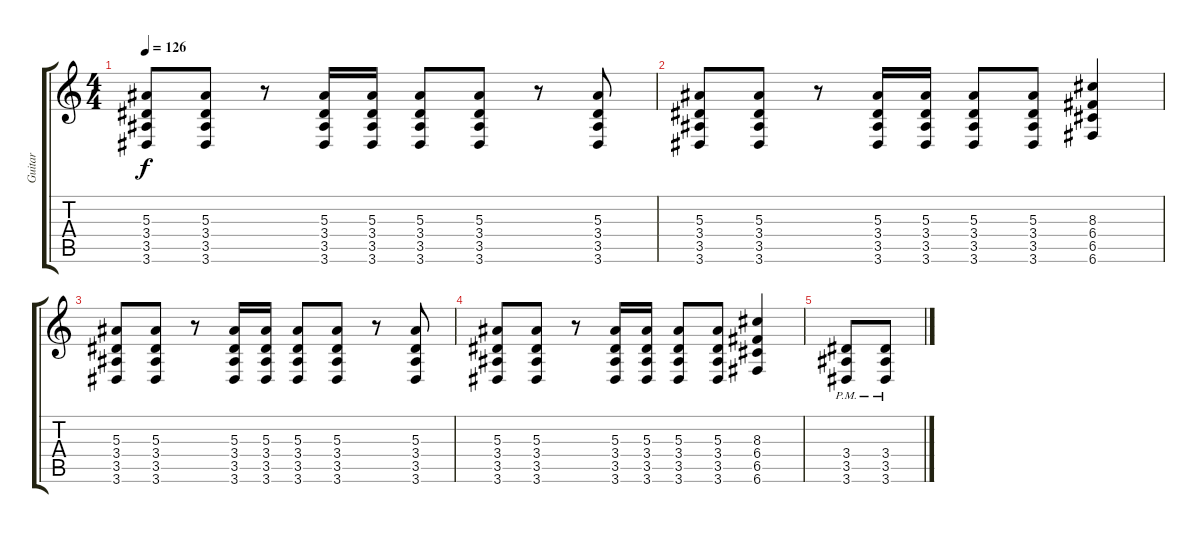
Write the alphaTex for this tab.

\track ("Guitar" "Guitar") {instrument electricguitarclean}
\staff {score tabs}
\tuning (D4 A3 F3 C3 G2 C2) {hide}
\ts (4 4)
\tempo 126
\clef g2
\ks c
(5.3 3.4 3.5 3.6).8{dy f} (5.3 3.4 3.5 3.6).8 r.8 (5.3 3.4 3.5 3.6).16 (5.3 3.4 3.5 3.6).16 (5.3 3.4 3.5 3.6).8 (5.3 3.4 3.5 3.6).8 r.8 (5.3 3.4 3.5 3.6).8 |
(5.3 3.4 3.5 3.6).8 (5.3 3.4 3.5 3.6).8 r.8 (5.3 3.4 3.5 3.6).16 (5.3 3.4 3.5 3.6).16 (5.3 3.4 3.5 3.6).8 (5.3 3.4 3.5 3.6).8 (8.3 6.4 6.5 6.6).4 |
(5.3 3.4 3.5 3.6).8 (5.3 3.4 3.5 3.6).8 r.8 (5.3 3.4 3.5 3.6).16 (5.3 3.4 3.5 3.6).16 (5.3 3.4 3.5 3.6).8 (5.3 3.4 3.5 3.6).8 r.8 (5.3 3.4 3.5 3.6).8 |
(5.3 3.4 3.5 3.6).8 (5.3 3.4 3.5 3.6).8 r.8 (5.3 3.4 3.5 3.6).16 (5.3 3.4 3.5 3.6).16 (5.3 3.4 3.5 3.6).8 (5.3 3.4 3.5 3.6).8 (8.3 6.4 6.5 6.6).4 |
(3.4{pm} 3.5{pm} 3.6{pm}).8 (3.4{pm} 3.5{pm} 3.6{pm}).8
